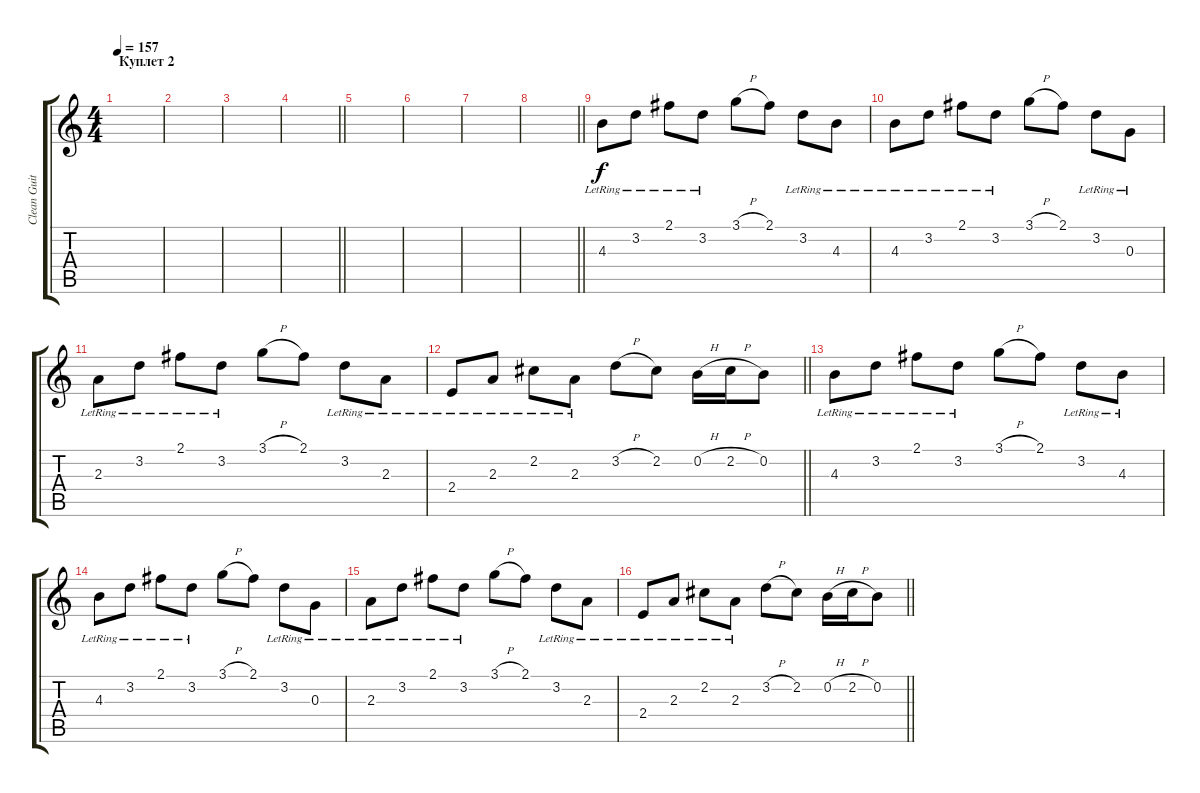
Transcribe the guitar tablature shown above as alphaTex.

\track ("Clean Guitar" "Clean Guit") {instrument electricguitarclean}
\staff {score tabs}
\tuning (E4 B3 G3 D3 A2 E2) {hide}
\ts (4 4)
\section ("" "Куплет 2")
\tempo 157
\clef g2
\ks c
|
|
|
\barLineRight lightlight
|
|
|
|
\barLineRight lightlight
|
4.3{lr}.8 3.2{lr}.8 2.1{lr}.8 3.2{lr}.8 3.1{h}.8 2.1.8 3.2{lr}.8 4.3{lr}.8 |
4.3{lr}.8 3.2{lr}.8 2.1{lr}.8 3.2{lr}.8 3.1{h}.8 2.1.8 3.2{lr}.8 0.3{lr}.8 |
2.3{lr}.8 3.2{lr}.8 2.1{lr}.8 3.2{lr}.8 3.1{h}.8 2.1.8 3.2{lr}.8 2.3{lr}.8 |
\barLineRight lightlight
2.4{lr}.8 2.3{lr}.8 2.2{lr}.8 2.3{lr}.8 3.2{h}.8 2.2.8 0.2{h}.16 2.2{h}.16 0.2.8 |
4.3{lr}.8 3.2{lr}.8 2.1{lr}.8 3.2{lr}.8 3.1{h}.8 2.1.8 3.2{lr}.8 4.3{lr}.8 |
4.3{lr}.8 3.2{lr}.8 2.1{lr}.8 3.2{lr}.8 3.1{h}.8 2.1.8 3.2{lr}.8 0.3{lr}.8 |
2.3{lr}.8 3.2{lr}.8 2.1{lr}.8 3.2{lr}.8 3.1{h}.8 2.1.8 3.2{lr}.8 2.3{lr}.8 |
\barLineRight lightlight
2.4{lr}.8 2.3{lr}.8 2.2{lr}.8 2.3{lr}.8 3.2{h}.8 2.2.8 0.2{h}.16 2.2{h}.16 0.2.8
